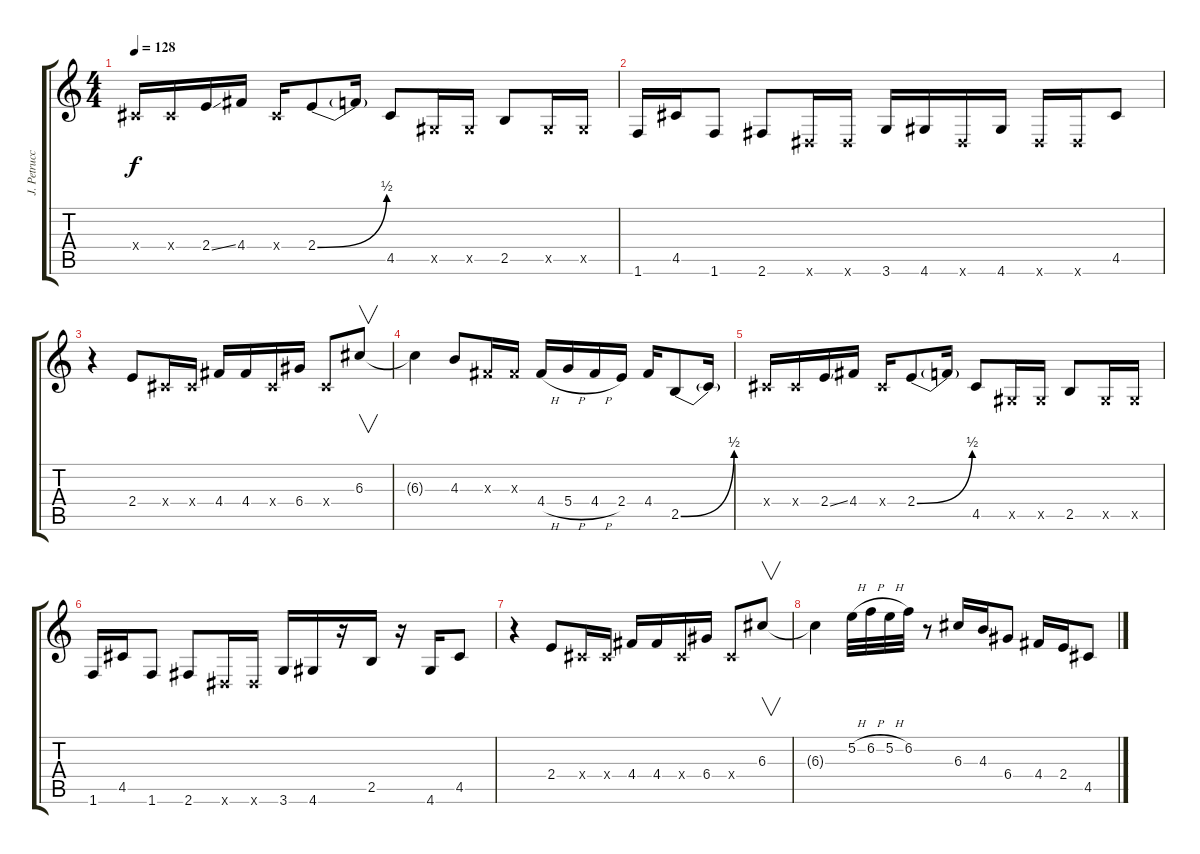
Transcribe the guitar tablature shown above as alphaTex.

\track ("J. Petrucci" "J. Petrucc") {instrument overdrivenguitar}
\staff {score tabs}
\tuning (E4 B3 G3 D3 A2 E2) {hide}
\ts (4 4)
\tempo 128
\clef g2
\ks c
-1.4{x}.16{dy f} -1.4{x}.16 2.4{ss}.16 4.4.16 -1.4{x}.16 2.4{be (bend 0 0 60 2)}.8 2.4{t}.16 4.5.8 -1.5{x}.16 -1.5{x}.16 2.5.8 -1.5{x}.16 -1.5{x}.16 |
1.6.16 4.5.16 1.6.8 2.6.8 -1.6{x}.16 -1.6{x}.16 3.6.16 4.6.16 -1.6{x}.16 4.6.16 -1.6{x}.16 -1.6{x}.16 4.5.8 |
r.4 2.4.8 -1.4{x}.16 -1.4{x}.16 4.4.16 4.4.16 -1.4{x}.16 6.4.16 -1.4{x}.8 6.3.8{v} |
6.3{t}.4 4.3.8 -1.3{x}.16 -1.3{x}.16 4.4{h}.16 5.4{h}.16 4.4{h}.16 2.4.16 4.4.16 2.5{be (bend 0 0 60 2)}.8 2.5{t}.16 |
-1.4{x}.16 -1.4{x}.16 2.4{ss}.16 4.4.16 -1.4{x}.16 2.4{be (bend 0 0 60 2)}.8 2.4{t}.16 4.5.8 -1.5{x}.16 -1.5{x}.16 2.5.8 -1.5{x}.16 -1.5{x}.16 |
1.6.16 4.5.16 1.6.8 2.6.8 -1.6{x}.16 -1.6{x}.16 3.6.16 4.6.16 r.16 2.5.16 r.16 4.6.16 4.5.8 |
r.4 2.4.8 -1.4{x}.16 -1.4{x}.16 4.4.16 4.4.16 -1.4{x}.16 6.4.16 -1.4{x}.8 6.3.8{v} |
6.3{t}.4 5.2{h}.32 6.2{h}.32 5.2{h}.32 6.2.32 r.8 6.3.16 4.3.16 6.4.8 4.4.16 2.4.16 4.5.8
